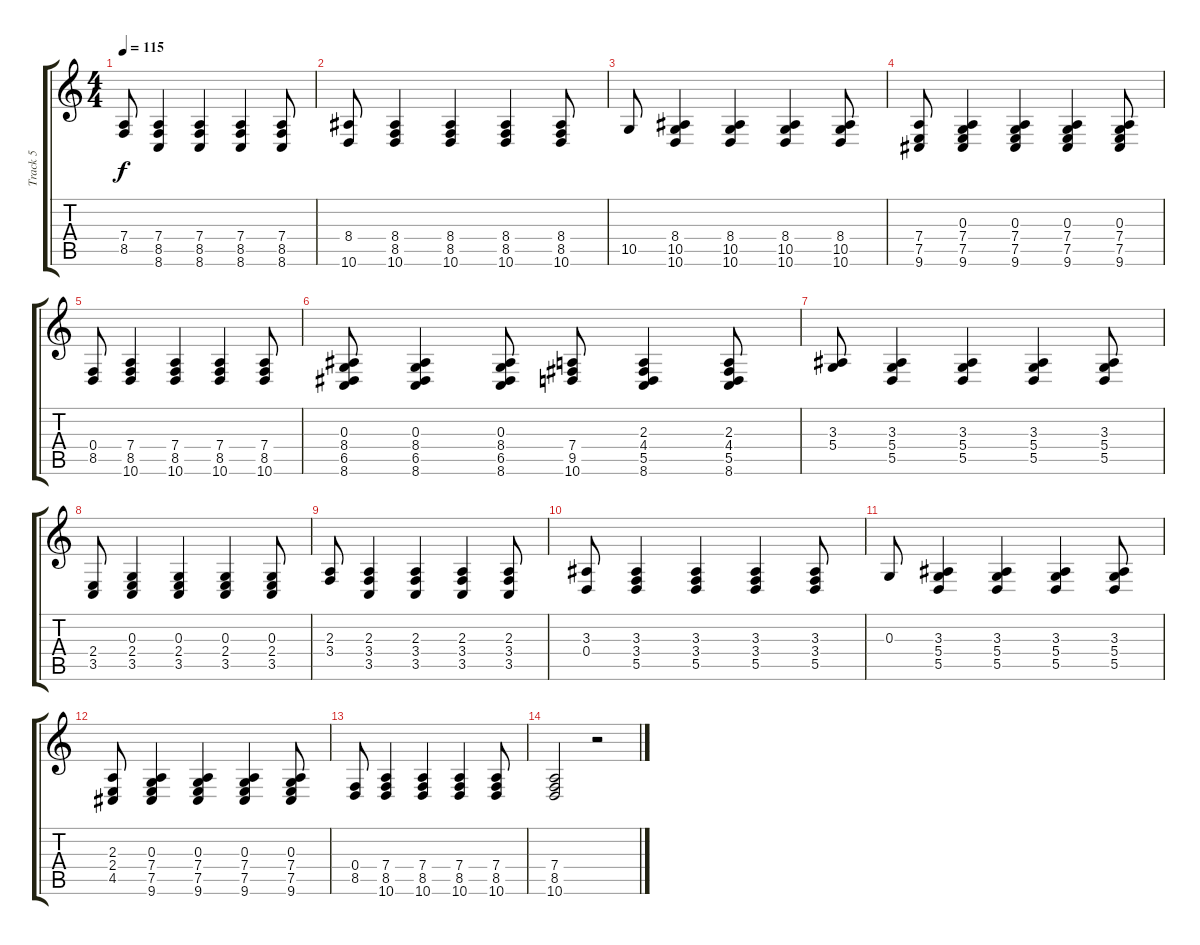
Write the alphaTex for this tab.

\track ("Track 5" "Track 5") {instrument acousticgrandpiano}
\staff {score tabs}
\tuning (E4 B3 G3 D3 A2 E2) {hide}
\ts (4 4)
\tempo 115
\clef g2
\ks c
(7.4 8.5).8{dy f} (7.4 8.5 8.6).4 (7.4 8.5 8.6).4 (7.4 8.5 8.6).4 (7.4 8.5 8.6).8 |
(8.4 10.6).8 (8.4 8.5 10.6).4 (8.4 8.5 10.6).4 (8.4 8.5 10.6).4 (8.4 8.5 10.6).8 |
10.5.8 (8.4 10.5 10.6).4 (8.4 10.5 10.6).4 (8.4 10.5 10.6).4 (8.4 10.5 10.6).8 |
(7.4 7.5 9.6).8 (0.3 7.4 7.5 9.6).4 (0.3 7.4 7.5 9.6).4 (0.3 7.4 7.5 9.6).4 (0.3 7.4 7.5 9.6).8 |
(0.4 8.5).8 (7.4 8.5 10.6).4 (7.4 8.5 10.6).4 (7.4 8.5 10.6).4 (7.4 8.5 10.6).8 |
(0.3 8.4 6.5 8.6).8 (0.3 8.4 6.5 8.6).4 (0.3 8.4 6.5 8.6).8 (7.4 9.5 10.6).8 (2.3 4.4 5.5 8.6).4 (2.3 4.4 5.5 8.6).8 |
(3.3 5.4).8 (3.3 5.4 5.5).4 (3.3 5.4 5.5).4 (3.3 5.4 5.5).4 (3.3 5.4 5.5).8 |
(2.4 3.5).8 (0.3 2.4 3.5).4 (0.3 2.4 3.5).4 (0.3 2.4 3.5).4 (0.3 2.4 3.5).8 |
(2.3 3.4).8 (2.3 3.4 3.5).4 (2.3 3.4 3.5).4 (2.3 3.4 3.5).4 (2.3 3.4 3.5).8 |
(3.3 0.4).8 (3.3 3.4 5.5).4 (3.3 3.4 5.5).4 (3.3 3.4 5.5).4 (3.3 3.4 5.5).8 |
0.3.8 (3.3 5.4 5.5).4 (3.3 5.4 5.5).4 (3.3 5.4 5.5).4 (3.3 5.4 5.5).8 |
(2.3 2.4 4.5).8 (0.3 7.4 7.5 9.6).4 (0.3 7.4 7.5 9.6).4 (0.3 7.4 7.5 9.6).4 (0.3 7.4 7.5 9.6).8 |
(0.4 8.5).8 (7.4 8.5 10.6).4 (7.4 8.5 10.6).4 (7.4 8.5 10.6).4 (7.4 8.5 10.6).8 |
(7.4 8.5 10.6).2 r.2
